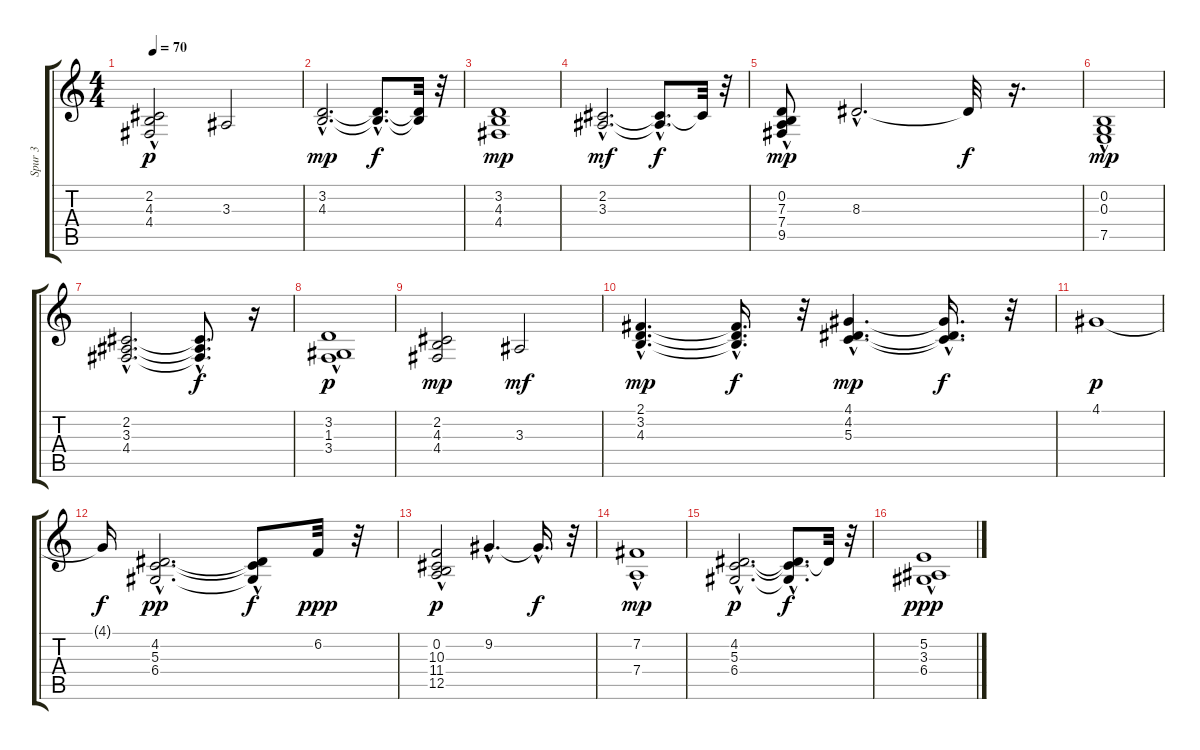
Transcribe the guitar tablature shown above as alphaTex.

\track ("Spur 3" "Spur 3") {instrument honkytonkpiano}
\staff {score tabs}
\tuning (E4 B3 G3 D3 A2 E2) {hide}
\ts (4 4)
\tempo 70
\clef g2
\ks c
(2.2 4.3{hac} 4.4).2{dy p} 3.3.2 |
(3.2{hac} 4.3{hac}).2{d dy mp} (3.2{hac t} 4.3{hac t}).8{d dy f} (3.2{t} 4.3{t}).32 r.32 |
(3.2 4.3 4.4).1{dy mp instrument pad2warm} |
(2.2{hac} 3.3{hac}).2{d dy mf} (2.2{hac t} 3.3{hac t}).8{d dy f} 2.2{t}.32 r.32 |
(0.2{hac} 7.3 7.4{hac} 9.5{hac}).8{dy mp} 8.3{hac}.2{d} 8.3{t}.32{dy f} r.16{d} |
(0.2 0.3 7.5{hac}).1{dy mp} |
(2.2{hac} 3.3{hac} 4.4{hac}).2{d} (2.2{hac t} 3.3{t} 4.4{hac t}).8{d dy f} r.16 |
(3.2 1.3{hac} 3.4{hac}).1{dy p} |
(2.2 4.3 4.4).2{dy mp} 3.3.2{dy mf} |
(2.1{hac} 3.2{hac} 4.3{hac}).4{d dy mp} (2.1{hac t} 3.2{hac t} 4.3{t}).16{d dy f} r.32 (4.1{hac} 4.2{hac} 5.3{hac}).4{d dy mp} (4.1{hac t} 4.2{t} 5.3{t}).16{d dy f} r.32 |
4.1.1{dy p} |
4.1{t}.16{dy f} (4.2{hac} 5.3{hac} 6.4{hac}).2{d dy pp} (4.2{t} 5.3{hac t} 6.4{t}).8{dy f} 6.2.32{dy ppp} r.32 |
(0.2{hac} 10.3 11.4 12.5).2{dy p} 9.2{hac}.4{d} 9.2{hac t}.16{d dy f} r.32 |
(7.2 7.4{hac}).1{dy mp} |
(4.2{hac} 5.3{hac} 6.4{hac}).2{d dy p} (4.2{hac t} 5.3{hac t} 6.4{hac t}).8{d dy f} 4.2{t}.32 r.32 |
(5.2 3.3{hac} 6.4{hac}).1{dy ppp}
